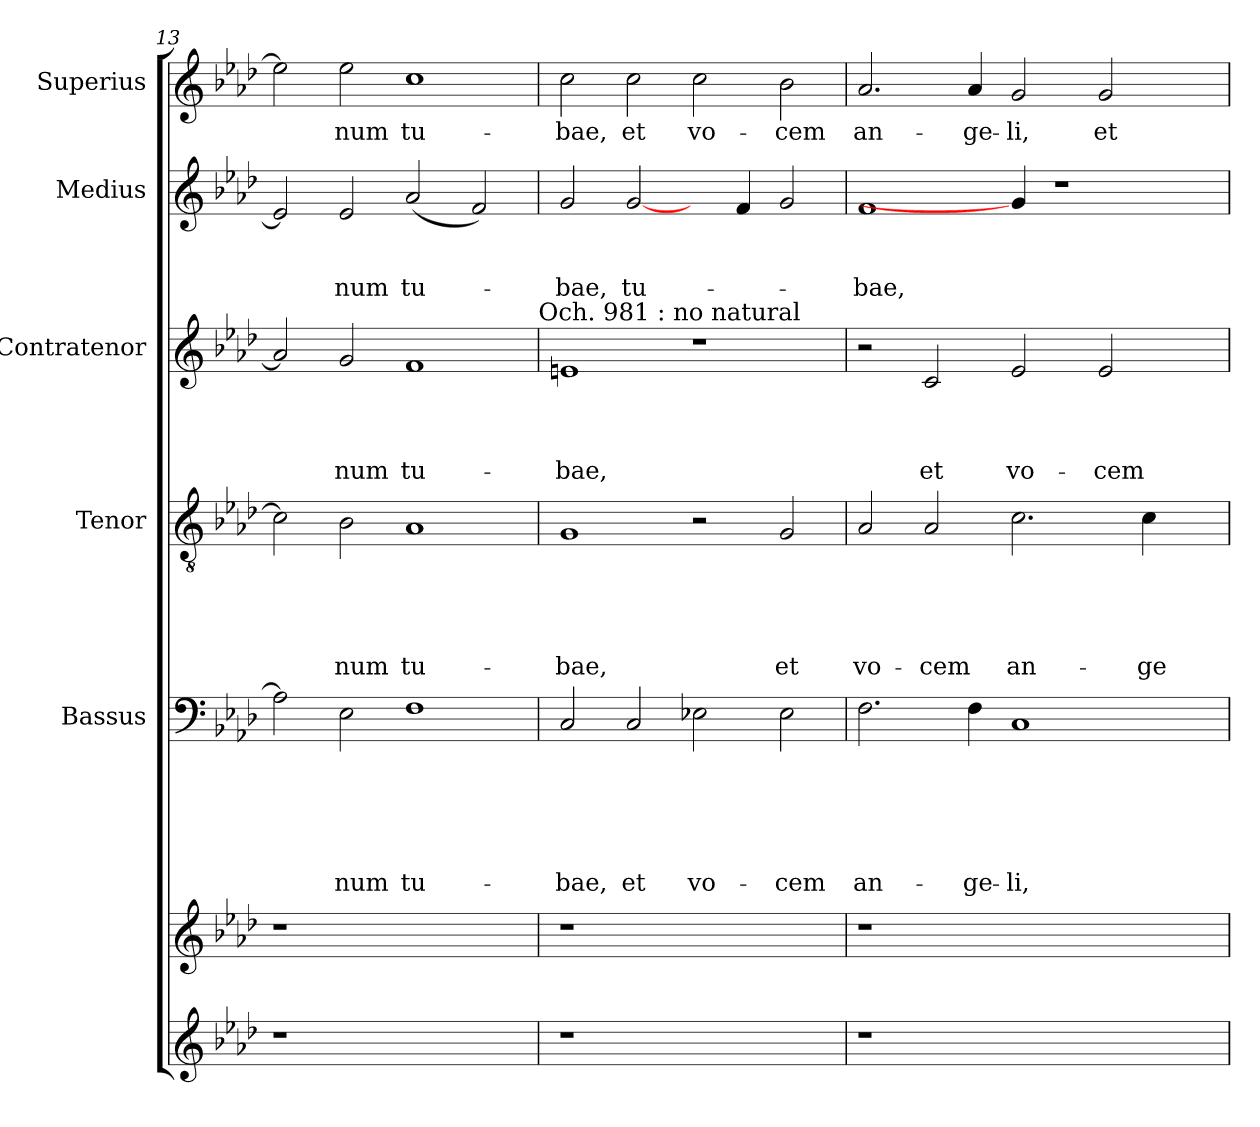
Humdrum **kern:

**kern	**kern	**kern	**text	**text	**text	**text	**text	**text	**kern	**text	**text	**text	**text	**text	**kern	**text	**text	**text	**text	**kern	**text	**text	**text	**kern	**text
*part7	*part6	*part5	*part5	*part5	*part5	*part5	*part5	*part5	*part4	*part4	*part4	*part4	*part4	*part4	*part3	*part3	*part3	*part3	*part3	*part2	*part2	*part2	*part2	*part1	*part1
*staff7	*staff6	*staff5	*staff5	*staff5	*staff5	*staff5	*staff5	*staff5	*staff4	*staff4	*staff4	*staff4	*staff4	*staff4	*staff3	*staff3	*staff3	*staff3	*staff3	*staff2	*staff2	*staff2	*staff2	*staff1	*staff1
*	*	*I"Bassus	*	*	*	*	*	*	*I"Tenor	*	*	*	*	*	*I"Contratenor	*	*	*	*	*I"Medius	*	*	*	*I"Superius	*
*clefG2	*clefG2	*clefF4	*	*	*	*	*	*	*clefGv2	*	*	*	*	*	*clefG2	*	*	*	*	*clefG2	*	*	*	*clefG2	*
*k[b-e-a-d-]	*k[b-e-a-d-]	*k[b-e-a-d-]	*	*	*	*	*	*	*k[b-e-a-d-]	*	*	*	*	*	*k[b-e-a-d-]	*	*	*	*	*k[b-e-a-d-]	*	*	*	*k[b-e-a-d-]	*
*A-:	*A-:	*A-:	*	*	*	*	*	*	*A-:	*	*	*	*	*	*A-:	*	*	*	*	*A-:	*	*	*	*A-:	*
=13	=13	=13	=13	=13	=13	=13	=13	=13	=13	=13	=13	=13	=13	=13	=13	=13	=13	=13	=13	=13	=13	=13	=13	=13	=13
1r	1r	2A-\]	.	.	.	.	.	.	2c\]	.	.	.	.	.	2a-/]	.	.	.	.	2e-/]	.	.	.	2ee-\]	.
!	!	!	!	!	!	!	!	!LO:LY:b	!	!	!	!	!	!LO:LY:b	!	!	!	!	!LO:LY:b	!	!	!	!LO:LY:b	!	!LO:LY:b
.	.	2E-\	.	.	.	.	.	-num	2B-\	.	.	.	.	-num	2g/	.	.	.	-num	2e-/	.	.	-num	2ee-\	-num
!	!	!	!	!	!	!	!	!LO:LY:b	!	!	!	!	!	!LO:LY:b	!	!	!	!	!LO:LY:b	!	!	!	!LO:LY:b	!	!LO:LY:b
1ryy	1ryy	1F	.	.	.	.	.	tu-	1A-	.	.	.	.	tu-	1f	.	.	.	tu-	(<2a-/	.	.	tu-	1cc	tu-
.	.	.	.	.	.	.	.	.	.	.	.	.	.	.	.	.	.	.	.	2f/)	.	.	.	.	.
!	!	!	!	!	!	!	!	!	!	!	!	!	!	!	!LO:TX:a:t=Och. 981 &colon; no natural	!	!	!	!	!	!	!	!	!	!
=14	=14	=14	=14	=14	=14	=14	=14	=14	=14	=14	=14	=14	=14	=14	=14	=14	=14	=14	=14	=14	=14	=14	=14	=14	=14
!	!	!	!	!	!	!	!	!LO:LY:b	!	!	!	!	!	!LO:LY:b	!	!	!	!	!LO:LY:b	!	!	!	!LO:LY:b	!	!LO:LY:b
1r	1r	2C/	.	.	.	.	.	-bae,	1G	.	.	.	.	-bae,	1en	.	.	.	-bae,	2g/	.	.	-bae,	2cc\	-bae,
!	!	!	!	!	!	!	!	!LO:LY:b	!	!	!	!	!	!	!	!	!	!	!	!	!	!	!LO:LY:b	!	!LO:LY:b
.	.	2C/	.	.	.	.	.	et	.	.	.	.	.	.	.	.	.	.	.	[2g/	.	.	tu-	2cc\	et
!	!	!	!	!	!	!	!	!LO:LY:b	!	!	!	!	!	!	!	!	!	!	!	!	!	!	!	!	!LO:LY:b
1ryy	1ryy	2E-X\	.	.	.	.	.	vo-	2r	.	.	.	.	.	1r	.	.	.	.	4ryy	.	.	.	2cc\	vo-
.	.	.	.	.	.	.	.	.	.	.	.	.	.	.	.	.	.	.	.	4f/	.	.	.	.	.
!	!	!	!	!	!	!	!	!LO:LY:b	!	!	!	!	!	!LO:LY:b	!	!	!	!	!	!	!	!	!	!	!LO:LY:b
.	.	2E-\	.	.	.	.	.	-cem	2G/	.	.	.	.	et	.	.	.	.	.	2g/	.	.	.	2b-\	-cem
!!LO:LB:g=z
=15	=15	=15	=15	=15	=15	=15	=15	=15	=15	=15	=15	=15	=15	=15	=15	=15	=15	=15	=15	=15	=15	=15	=15	=15	=15
!	!	!	!	!	!	!	!	!LO:LY:b	!	!	!	!	!	!LO:LY:b	!	!	!	!	!	!	!	!	!LO:LY:b	!	!LO:LY:b
1r	1r	2.F\	.	.	.	.	.	an-	2A-/	.	.	.	.	vo-	2r	.	.	.	.	1f	.	.	-bae,	2.a-/	an-
!	!	!	!	!	!	!	!	!	!	!	!	!	!	!LO:LY:b	!	!	!	!	!LO:LY:b	!	!	!	!	!	!
.	.	.	.	.	.	.	.	.	2A-/	.	.	.	.	-cem	2c/	.	.	.	et	.	.	.	.	.	.
!	!	!	!	!	!	!	!	!LO:LY:b	!	!	!	!	!	!	!	!	!	!	!	!	!	!	!	!	!LO:LY:b
.	.	4F\	.	.	.	.	.	-ge-	.	.	.	.	.	.	.	.	.	.	.	.	.	.	.	4a-/	-ge-
!	!	!	!	!	!	!	!	!LO:LY:b	!	!	!	!	!	!LO:LY:b	!	!	!	!	!LO:LY:b	!	!	!	!	!	!LO:LY:b
1ryy	1ryy	1C	.	.	.	.	.	-li,	2.c\	.	.	.	.	an-	2e-/	.	.	.	vo-	4g/]	.	.	.	2g/	-li,
.	.	.	.	.	.	.	.	.	.	.	.	.	.	.	.	.	.	.	.	1r	.	.	.	.	.
!	!	!	!	!	!	!	!	!	!	!	!	!	!	!	!	!	!	!	!LO:LY:b	!	!	!	!	!	!LO:LY:b
.	.	.	.	.	.	.	.	.	.	.	.	.	.	.	2e-/	.	.	.	-cem	.	.	.	.	2g/	et
!	!	!	!	!	!	!	!	!	!	!	!	!	!	!LO:LY:b	!	!	!	!	!	!	!	!	!	!	!
.	.	.	.	.	.	.	.	.	4c\	.	.	.	.	-ge-	.	.	.	.	.	.	.	.	.	.	.
4ryy	4ryy	4ryy	.	.	.	.	.	.	4ryy	.	.	.	.	.	4ryy	.	.	.	.	.	.	.	.	4ryy	.
=	=	=	=	=	=	=	=	=	=	=	=	=	=	=	=	=	=	=	=	=	=	=	=	=	=
*-	*-	*-	*-	*-	*-	*-	*-	*-	*-	*-	*-	*-	*-	*-	*-	*-	*-	*-	*-	*-	*-	*-	*-	*-	*-
